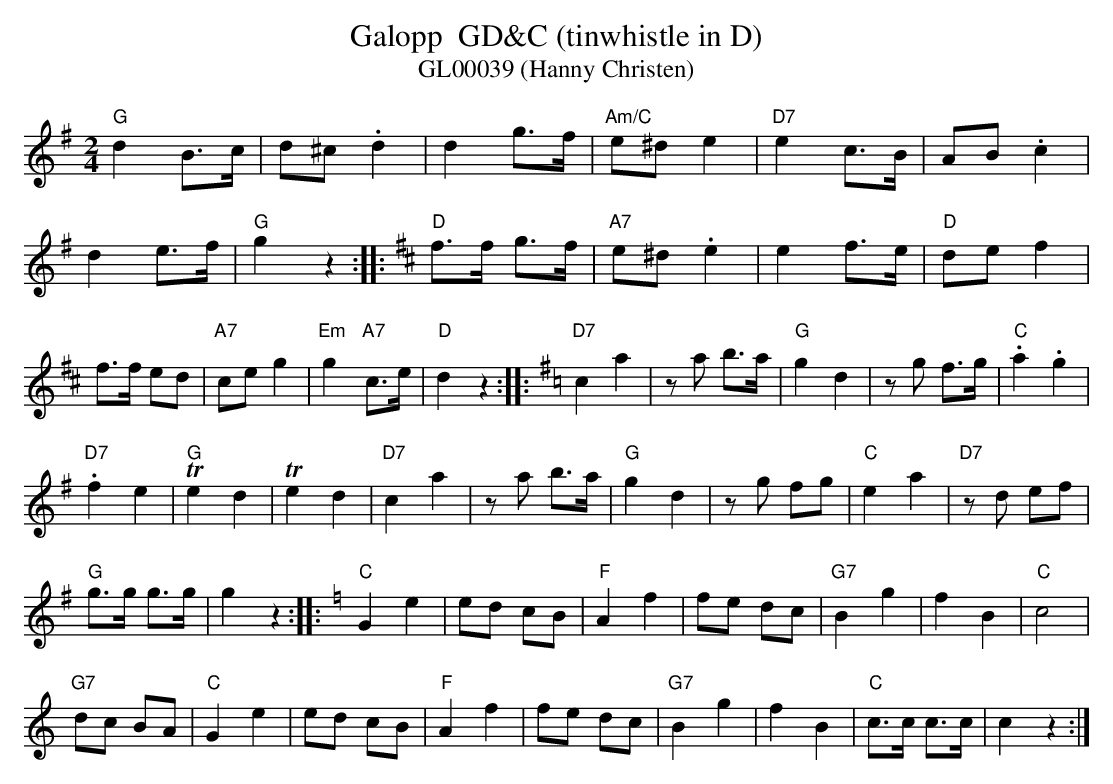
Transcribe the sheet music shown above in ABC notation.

X:1
T:Galopp  GD&C (tinwhistle in D)
T:GL00039 (Hanny Christen)
M:2/4
L:1/8
K:G %%MIDI gchordon
"G"d2B>c | d^c .d2 | d2 g>f | "Am/C"e^d e2 | "D7"e2 c>B | AB .c2 |
d2e>f | "G"g2z2:: [K:D] "D"f>f g>f | "A7"e^d .e2 | e2 f>e | "D"def2 |
f>f ed | "A7"ce g2 | "Em"g2"A7"c>e | "D"d2z2 :: [K:G] "D7"c2a2 | za b>a | "G"g2d2 | zg f>g | "C".a2.g2 |
"D7".f2e2 | "G"Te2d2 | Te2d2 | "D7"c2a2 | za b>a | "G"g2d2 | zg fg | "C"e2a2 | "D7"zd ef |
"G"g>g g>g | g2z2 :: [K:C] "C"G2e2 | ed cB | "F"A2f2 | fe dc | "G7"B2g2 | f2B2 | "C"c4 |
"G7"dc BA | "C"G2e2 | ed cB | "F"A2f2 | fe dc | "G7"B2g2 | f2B2 | "C"c>c c>c | c2z2 :|
